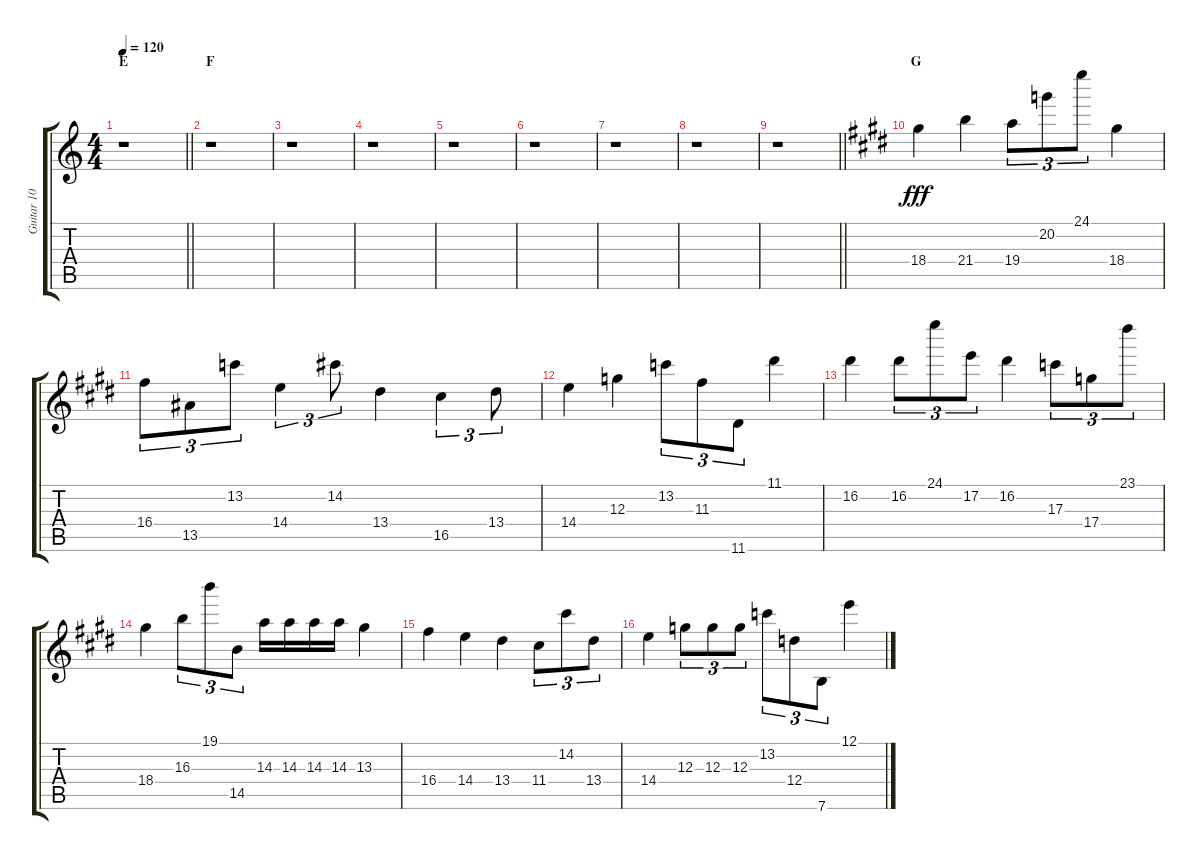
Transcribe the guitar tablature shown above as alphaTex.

\track ("Guitar 10" "Guitar 10") {instrument distortionguitar}
\staff {score tabs}
\tuning (E4 B3 G3 D3 A2 E2) {hide}
\ts (4 4)
\section ("" "E")
\tempo 120
\clef g2
\barLineRight lightlight
\ks c
r.1{dy fff} |
\section ("" "F")
r.1 |
r.1 |
r.1 |
r.1 |
r.1 |
r.1 |
r.1 |
\barLineRight lightlight
r.1 |
\section ("" "G")
\ks e
18.4.4 21.4.4 19.4.8{tu (3 2)} 20.2.8{tu (3 2)} 24.1.8{tu (3 2)} 18.4.4 |
16.4.8{tu (3 2)} 13.5.8{tu (3 2)} 13.2.8{tu (3 2)} 14.4.4{tu (3 2)} 14.2.8{tu (3 2)} 13.4.4 16.5.4{tu (3 2)} 13.4.8{tu (3 2)} |
14.4.4 12.3.4 13.2.8{tu (3 2)} 11.3.8{tu (3 2)} 11.6.8{tu (3 2)} 11.1.4 |
16.2.4 16.2.8{tu (3 2)} 24.1.8{tu (3 2)} 17.2.8{tu (3 2)} 16.2.4 17.3.8{tu (3 2)} 17.4.8{tu (3 2)} 23.1.8{tu (3 2)} |
18.4.4 16.3.8{tu (3 2)} 19.1.8{tu (3 2)} 14.5.8{tu (3 2)} 14.3.16 14.3.16 14.3.16 14.3.16 13.3.4 |
16.4.4 14.4.4 13.4.4 11.4.8{tu (3 2)} 14.2.8{tu (3 2)} 13.4.8{tu (3 2)} |
14.4.4 12.3.8{tu (3 2)} 12.3.8{tu (3 2)} 12.3.8{tu (3 2)} 13.2.8{tu (3 2)} 12.4.8{tu (3 2)} 7.6.8{tu (3 2)} 12.1.4
